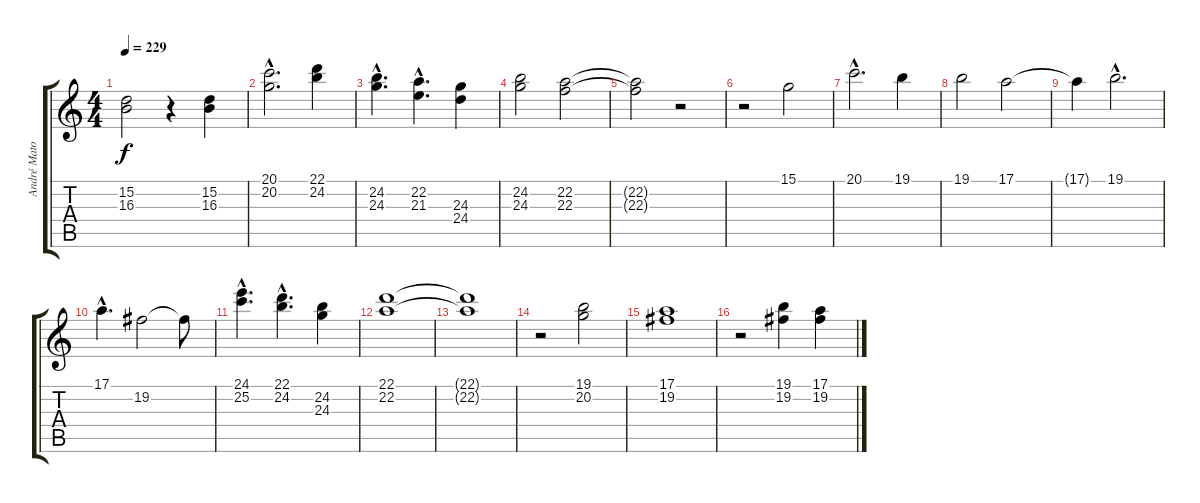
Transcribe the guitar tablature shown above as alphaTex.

\track ("André Matos " "André Mato") {instrument lead6voice}
\staff {score tabs}
\tuning (E4 B3 G3 D3 A2 E2) {hide}
\ts (4 4)
\tempo 229
\clef g2
\ks c
(15.2 16.3).2{dy f} r.4 (15.2 16.3).4 |
(20.1{hac} 20.2{hac}).2{d} (22.1 24.2).4 |
(24.2{hac} 24.3{hac}).4{d} (22.2{hac} 21.3{hac}).4{d} (24.3 24.4).4 |
(24.2 24.3).2 (22.2 22.3).2 |
(22.2{t} 22.3{t}).2 r.2 |
r.2 15.1.2 |
20.1{hac}.2{d} 19.1.4 |
19.1.2 17.1.2 |
17.1{t}.4 19.1{hac}.2{d} |
17.1{hac}.4{d} 19.2.2 19.2{t}.8 |
(24.1{hac} 25.2{hac}).4{d} (22.1{hac} 24.2{hac}).4{d} (24.2 24.3).4 |
(22.1 22.2).1 |
(22.1{t} 22.2{t}).1 |
r.2 (19.1 20.2).2 |
(17.1 19.2).1 |
r.2 (19.1 19.2).4 (17.1 19.2).4
